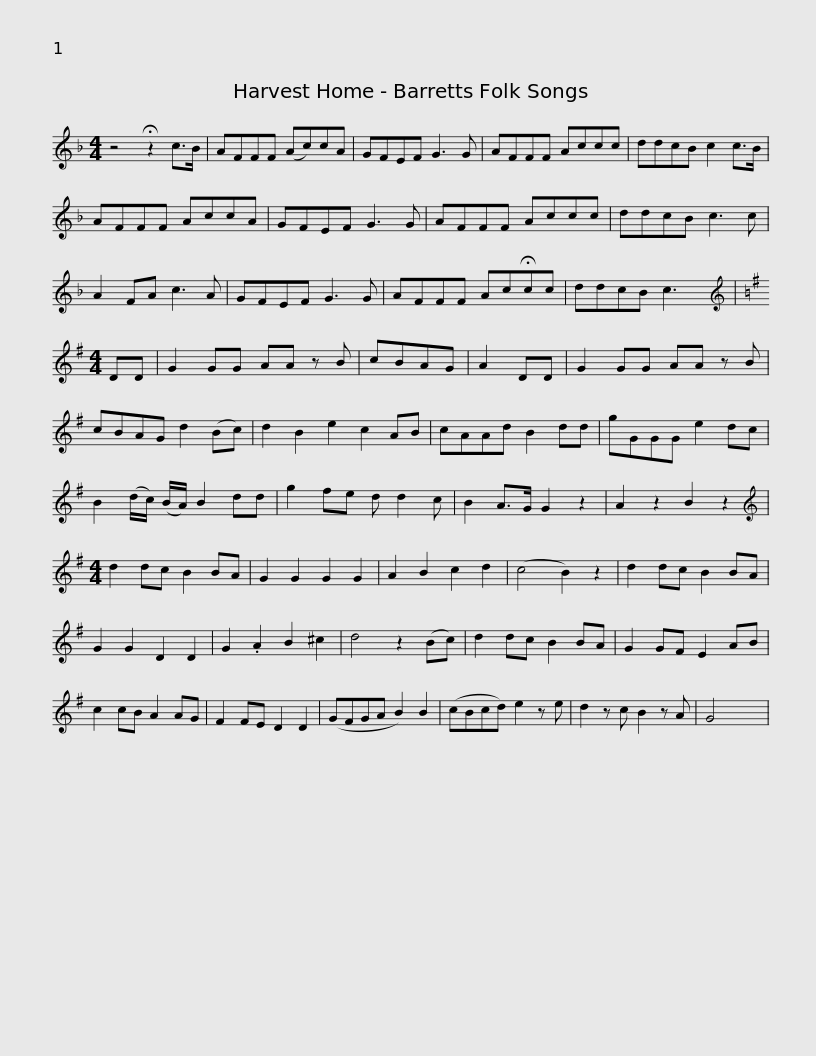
X:1
L:1/8
M:4/4
I:linebreak $
K:F
V:1 treble
V:1
 z4 !fermata!z2 c>B | AFFF (Ac)cA | GFEF G3 G | AFFF Accc | ddcB c2 c>B |$ %5
 AFFF AccA | GFEF G3 G | AFFF Accc | ddcB c3 c |$ A2 FA c3 A | %10
 GFEF G3 G | AFFF Ac!fermata!cc | ddcB c3 x |[K:G][M:4/4][K:treble] DD | G2 GG AA z B | %15
 cBAG |$ A2 DD | G2 GG AA z B | cBAG d2 (Bc) | d2 B2 e2 c2 AB |$ %20
 cAAd B2 dd | gGGG e2 dc | B2 (d/c/) (B/A/) B2 dd | g2 fe d d2 c | B2 A>G G2 z2 | %25
 A2 z2 B2 z2 |$[M:4/4][K:treble] d2 dc B2 BA | G2 G2 G2 G2 | A2 B2 c2 d2 | (c4 B2) z2 | %30
 d2 dc B2 BA |$ G2 G2 D2 D2 | G2 .A2 B2 ^c2 | d4 z2 (Bc) | d2 dc B2 BA | %35
 G2 GF E2 AB | c2 cB A2 AG |$ F2 FE D2 D2 | (GFGA B2) B2 | (cBcd) e2 z e | %40
 d2 z c B2 z A | G4 x4 | %42
